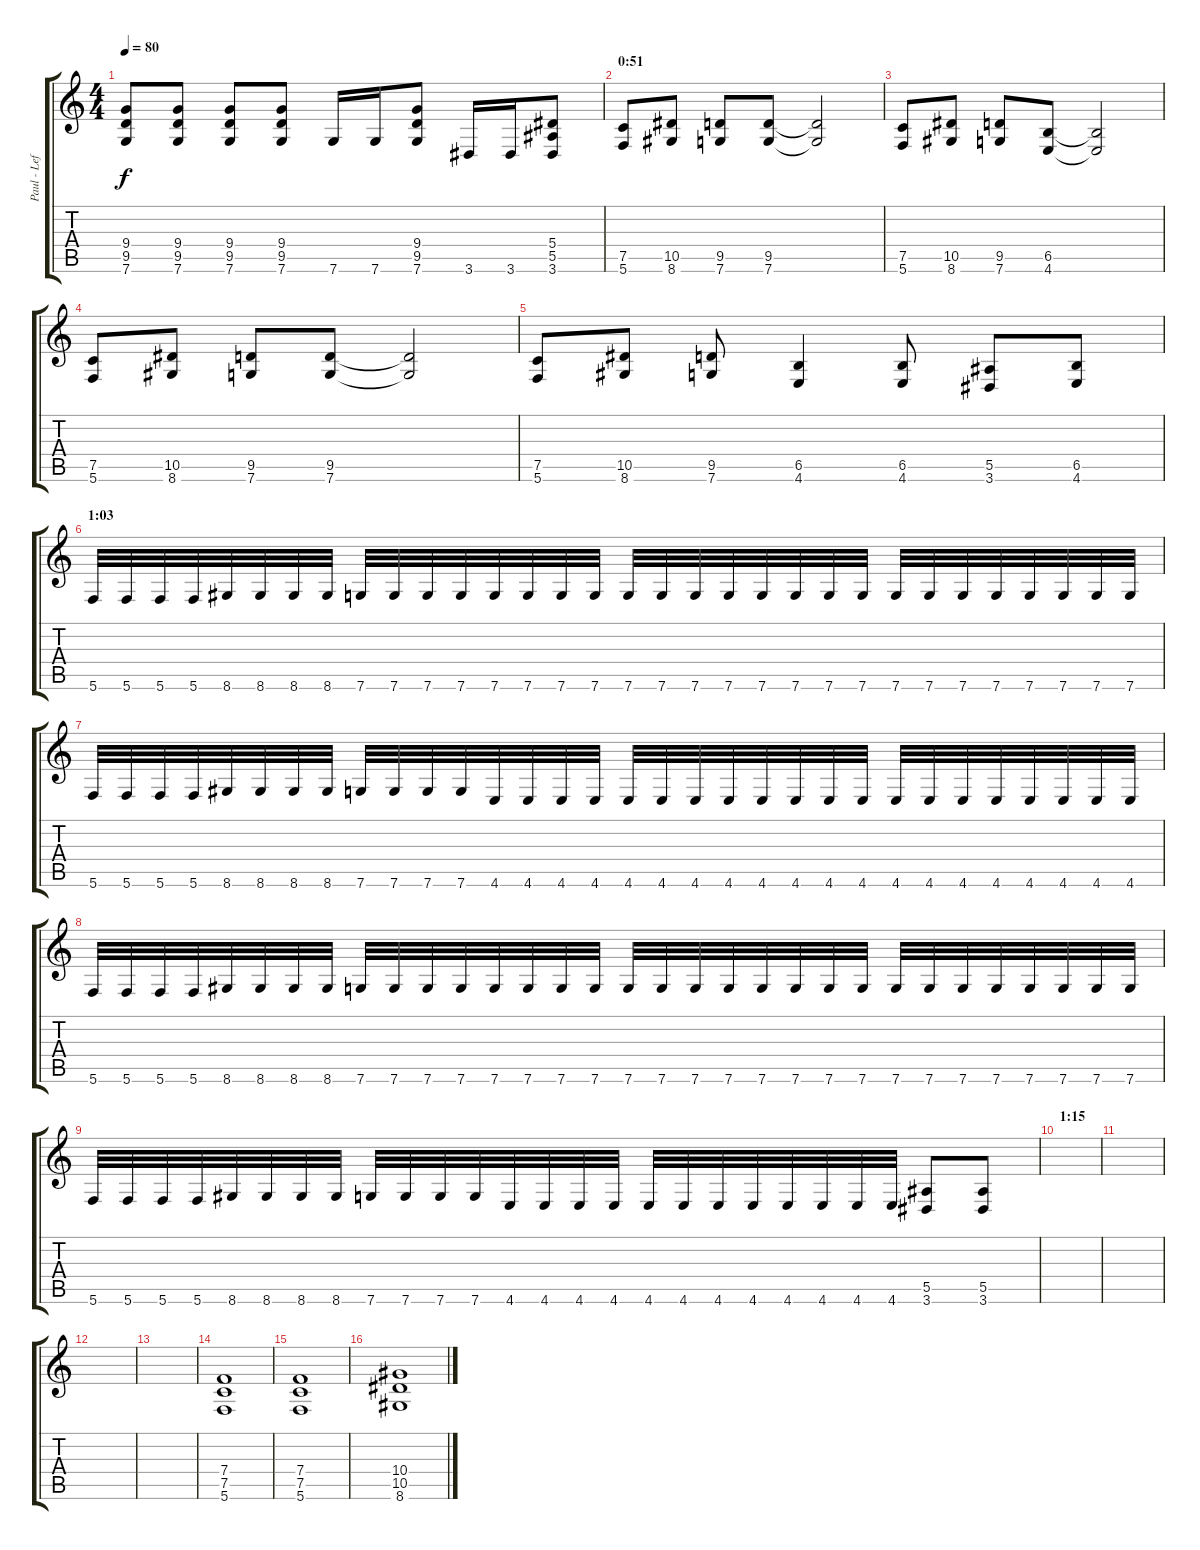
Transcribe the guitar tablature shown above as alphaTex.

\track ("Paul - Left" "Paul - Lef") {instrument distortionguitar}
\staff {score tabs}
\tuning (C4 G3 Eb3 Bb2 F2 C2) {hide}
\ts (4 4)
\tempo 80
\clef g2
\ks c
(9.4 9.5 7.6).8{dy f} (9.4 9.5 7.6).8 (9.4 9.5 7.6).8 (9.4 9.5 7.6).8 7.6.16 7.6.16 (9.4 9.5 7.6).8 3.6.16 3.6.16 (5.4 5.5 3.6).8 |
\section ("" "0:51")
(7.5 5.6).8 (10.5 8.6).8 (9.5 7.6).8 (9.5 7.6).8 (9.5{t} 7.6{t}).2 |
(7.5 5.6).8 (10.5 8.6).8 (9.5 7.6).8 (6.5 4.6).8 (6.5{t} 4.6{t}).2 |
(7.5 5.6).8 (10.5 8.6).8 (9.5 7.6).8 (9.5 7.6).8 (9.5{t} 7.6{t}).2 |
(7.5 5.6).8 (10.5 8.6).8 (9.5 7.6).8 (6.5 4.6).4 (6.5 4.6).8 (5.5 3.6).8 (6.5 4.6).8 |
\section ("" "1:03")
5.6.32 5.6.32 5.6.32 5.6.32 8.6.32 8.6.32 8.6.32 8.6.32 7.6.32 7.6.32 7.6.32 7.6.32 7.6.32 7.6.32 7.6.32 7.6.32 7.6.32 7.6.32 7.6.32 7.6.32 7.6.32 7.6.32 7.6.32 7.6.32 7.6.32 7.6.32 7.6.32 7.6.32 7.6.32 7.6.32 7.6.32 7.6.32 |
5.6.32 5.6.32 5.6.32 5.6.32 8.6.32 8.6.32 8.6.32 8.6.32 7.6.32 7.6.32 7.6.32 7.6.32 4.6.32 4.6.32 4.6.32 4.6.32 4.6.32 4.6.32 4.6.32 4.6.32 4.6.32 4.6.32 4.6.32 4.6.32 4.6.32 4.6.32 4.6.32 4.6.32 4.6.32 4.6.32 4.6.32 4.6.32 |
5.6.32 5.6.32 5.6.32 5.6.32 8.6.32 8.6.32 8.6.32 8.6.32 7.6.32 7.6.32 7.6.32 7.6.32 7.6.32 7.6.32 7.6.32 7.6.32 7.6.32 7.6.32 7.6.32 7.6.32 7.6.32 7.6.32 7.6.32 7.6.32 7.6.32 7.6.32 7.6.32 7.6.32 7.6.32 7.6.32 7.6.32 7.6.32 |
5.6.32 5.6.32 5.6.32 5.6.32 8.6.32 8.6.32 8.6.32 8.6.32 7.6.32 7.6.32 7.6.32 7.6.32 4.6.32 4.6.32 4.6.32 4.6.32 4.6.32 4.6.32 4.6.32 4.6.32 4.6.32 4.6.32 4.6.32 4.6.32 (5.5 3.6).8 (5.5 3.6).8 |
\section ("" "1:15")
|
|
|
|
(7.4 7.5 5.6).1 |
(7.4 7.5 5.6).1 |
(10.4 10.5 8.6).1
